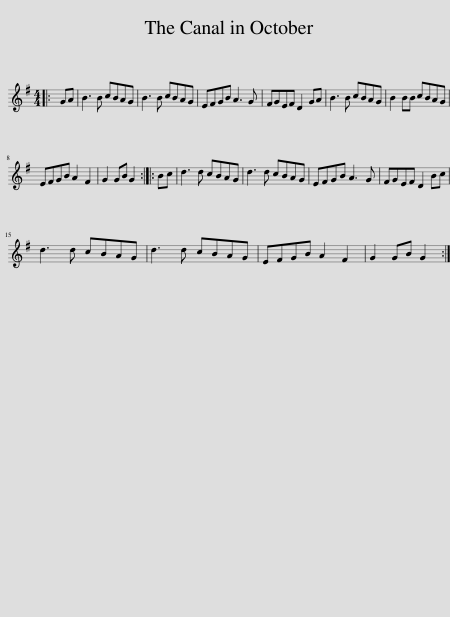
X:1
L:1/8
M:4/4
I:linebreak $
K:G
V:1 treble
V:1
|: GA | B3 B cBAG | B3 B cBAG | EFGB A3 G | FGEF D2 GA | %5
 B3 B cBAG | B2 BB cBAG |$ EFGB A2 F2 | G2 GB G2 :: Bc | %10
 d3 d cBAG | d3 d cBAG | EFGB A3 G | FGEF D2 Bc |$ d3 d cBAG | %15
 d3 d cBAG | EFGB A2 F2 | G2 GB G2 :| %18
